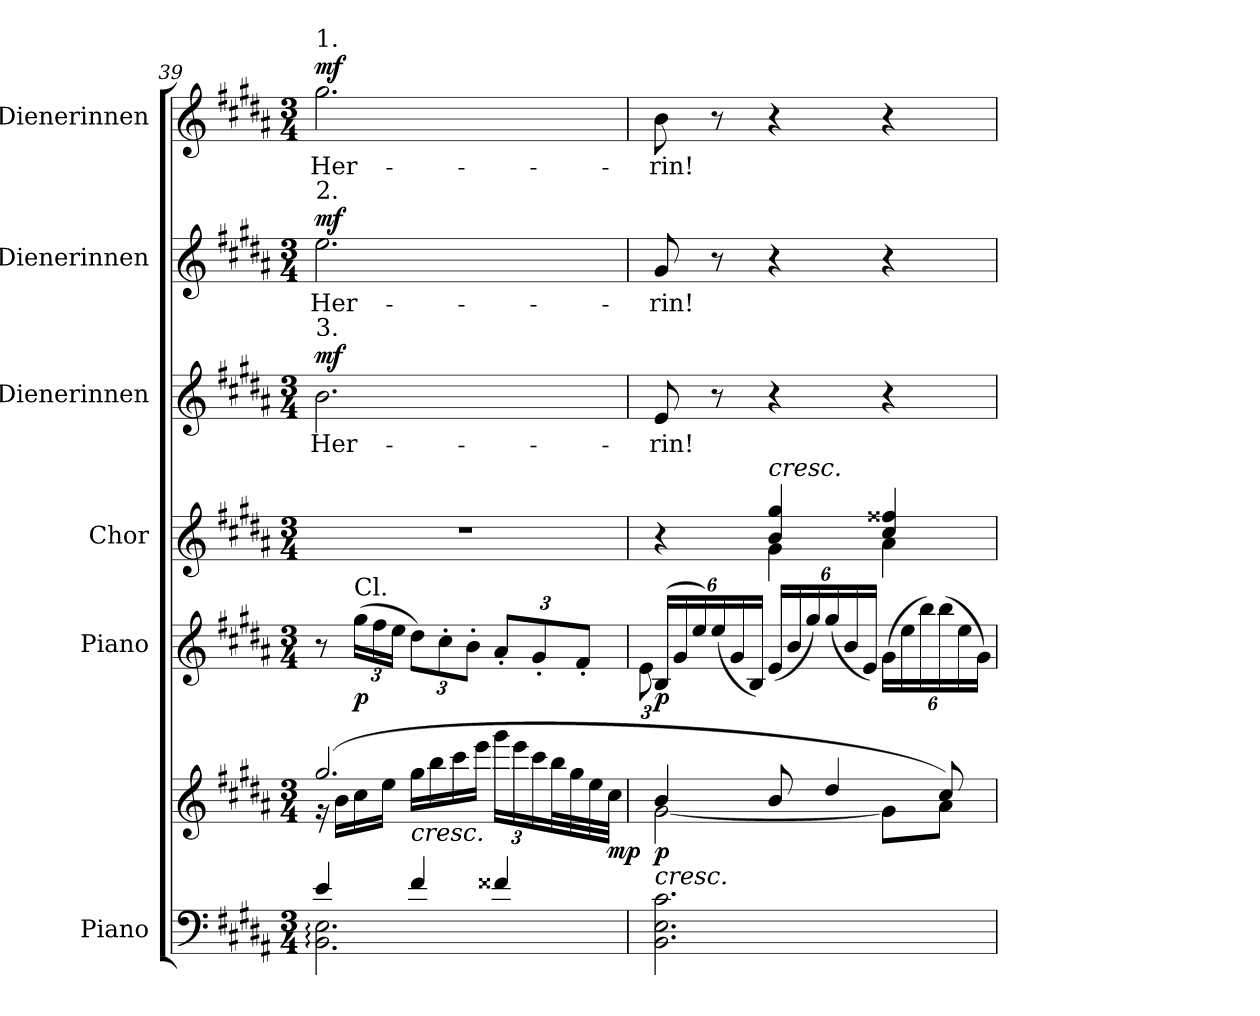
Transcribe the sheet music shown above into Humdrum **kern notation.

**kern	**kern	**dynam	**kern	**dynam	**kern	**kern	**text	**dynam	**kern	**text	**dynam	**kern	**text	**dynam
*part6	*part6	*part6	*part5	*part5	*part4	*part3	*part3	*part3	*part2	*part2	*part2	*part1	*part1	*part1
*staff7	*staff6	*staff6/7	*staff5	*staff5	*staff4	*staff3	*staff3	*staff3	*staff2	*staff2	*staff2	*staff1	*staff1	*staff1
*I"Piano	*	*	*I"Piano	*	*I"Chor	*I"Dienerinnen	*	*	*I"Dienerinnen	*	*	*I"Dienerinnen	*	*
*I'Pno.	*	*	*I'Pno.	*	*I'Chor.	*I'D.	*	*	*I'D.	*	*	*I'D.	*	*
!!LO:PB:g=z
*clefF4	*clefG2	*	*clefG2	*	*clefG2	*clefG2	*	*	*clefG2	*	*	*clefG2	*	*
*k[f#c#g#d#a#]	*k[f#c#g#d#a#]	*	*k[f#c#g#d#a#]	*	*k[f#c#g#d#a#]	*k[f#c#g#d#a#]	*	*	*k[f#c#g#d#a#]	*	*	*k[f#c#g#d#a#]	*	*
*M3/4	*M3/4	*	*M3/4	*	*M3/4	*M3/4	*	*	*M3/4	*	*	*M3/4	*	*
=39	=39	=39	=39	=39	=39	=39	=39	=39	=39	=39	=39	=39	=39	=39
*^	*^	*	*	*	*	*	*	*	*	*	*	*	*	*
!	!	!	!	!	!	!	!	!	!	!	!	!	!	!LO:TX:a:t=1.	!	!
!	!	!	!	!	!	!	!	!	!	!	!LO:TX:a:t=2.	!	!	!	!	!
!	!	!	!	!	!	!	!	!LO:TX:a:t=3.	!	!	!	!	!	!	!	!
!	!	!	!	!	!	!	!	!	!LO:LY:b	!LO:DY:a	!	!LO:LY:b	!LO:DY:a	!	!LO:LY:b	!LO:DY:a
4e/	2.BB\: 2.E\:	(>2.gg#/	16r	.	8r	.	2.r	2.b\	Her-	mf	2.ee\	Her-	mf	2.gg#\	Her-	mf
.	.	.	16b\LL	.	.	.	.	.	.	.	.	.	.	.	.	.
*	*	*	*	*	*Xbrackettup	*	*	*	*	*	*	*	*	*	*	*
!	!	!	!	!	!LO:TX:a:t=Cl.	!	!	!	!	!	!	!	!	!	!	!
!	!	!	!	!	!	!LO:DY:b	!	!	!	!	!	!	!	!	!	!
.	.	.	16cc#\	.	(>24gg#\LL	p	.	.	.	.	.	.	.	.	.	.
.	.	.	.	.	24ff#\	.	.	.	.	.	.	.	.	.	.	.
.	.	.	16ee\JJ	.	.	.	.	.	.	.	.	.	.	.	.	.
.	.	.	.	.	24ee\JJ	.	.	.	.	.	.	.	.	.	.	.
!	!	!	!LO:TX:b:i:t=cresc.	!	!	!	!	!	!	!	!	!	!	!	!	!
4f#/	.	.	16gg#\LL	.	12dd#\L)	.	.	.	.	.	.	.	.	.	.	.
.	.	.	16bb\	.	.	.	.	.	.	.	.	.	.	.	.	.
.	.	.	.	.	12cc#'\	.	.	.	.	.	.	.	.	.	.	.
.	.	.	16ccc#\	.	.	.	.	.	.	.	.	.	.	.	.	.
.	.	.	.	.	12b'\J	.	.	.	.	.	.	.	.	.	.	.
.	.	.	16eee\JJ	.	.	.	.	.	.	.	.	.	.	.	.	.
*	*	*	*Xbrackettup	*	*	*	*	*	*	*	*	*	*	*	*	*
4f##X/	.	.	24ggg#\LL	.	12a#'/L	.	.	.	.	.	.	.	.	.	.	.
.	.	.	24eee\	.	.	.	.	.	.	.	.	.	.	.	.	.
.	.	.	24ccc#\	.	12g#'/	.	.	.	.	.	.	.	.	.	.	.
.	.	.	32bb\L	.	.	.	.	.	.	.	.	.	.	.	.	.
.	.	.	32gg#\	.	.	.	.	.	.	.	.	.	.	.	.	.
.	.	.	.	.	12f#'/J	.	.	.	.	.	.	.	.	.	.	.
.	.	.	32ee\	.	.	.	.	.	.	.	.	.	.	.	.	.
!	!	!	!	!LO:DY:b	!	!	!	!	!	!	!	!	!	!	!	!
.	.	.	32cc#\JJJ	mp	.	.	.	.	.	.	.	.	.	.	.	.
*v	*v	*	*	*	*	*	*	*	*	*	*	*	*	*	*	*
=40	=40	=40	=40	=40	=40	=40	=40	=40	=40	=40	=40	=40	=40	=40	=40
*	*	*	*	*^	*	*^	*	*	*	*	*	*	*	*	*
!	!LO:TX:b:i:t=cresc.	!	!	!	!	!	!	!	!	!	!	!	!	!	!	!	!
!	!	!	!LO:DY:b	!	!	!LO:DY:b	!	!	!	!LO:LY:b	!	!	!LO:LY:b	!	!	!LO:LY:b	!
2.BB\ 2.E\ 2.c#\	4b/	[2g#\	p	(>24B/LL	12e\	p	4r	4ryy	8e/	-rin!	.	8g#/	-rin!	.	8b\	-rin!	.
.	.	.	.	24g#/	.	.	.	.	.	.	.	.	.	.	.	.	.
.	.	.	.	24ee/)	3%2ryy	.	.	.	.	.	.	.	.	.	.	.	.
.	.	.	.	(<24ee/	.	.	.	.	8r	.	.	8r	.	.	8r	.	.
.	.	.	.	24g#/	.	.	.	.	.	.	.	.	.	.	.	.	.
.	.	.	.	24B/JJ)	.	.	.	.	.	.	.	.	.	.	.	.	.
!	!	!	!	!	!	!	!LO:TX:a:i:t=cresc.	!	!	!	!	!	!	!	!	!	!
.	8b/	.	.	(<24e/LL	.	.	4b/ 4gg#/	4g#\	4r	.	.	4r	.	.	4r	.	.
.	.	.	.	24b/	.	.	.	.	.	.	.	.	.	.	.	.	.
.	.	.	.	24gg#/)	.	.	.	.	.	.	.	.	.	.	.	.	.
.	4dd#/	.	.	(<24gg#/	.	.	.	.	.	.	.	.	.	.	.	.	.
.	.	.	.	24b/	.	.	.	.	.	.	.	.	.	.	.	.	.
.	.	.	.	24e/JJ)	.	.	.	.	.	.	.	.	.	.	.	.	.
.	.	8g#\L]	.	(>24g#\LL	.	.	4cc#/ 4ff##X/	4a#\	4r	.	.	4r	.	.	4r	.	.
.	.	.	.	24ee\	.	.	.	.	.	.	.	.	.	.	.	.	.
.	.	.	.	24bb\)	.	.	.	.	.	.	.	.	.	.	.	.	.
.	8cc#/)	8a#\J	.	(>24bb\	.	.	.	.	.	.	.	.	.	.	.	.	.
.	.	.	.	24ee\	.	.	.	.	.	.	.	.	.	.	.	.	.
.	.	.	.	24g#\JJ)	.	.	.	.	.	.	.	.	.	.	.	.	.
*	*v	*v	*	*	*	*	*v	*v	*	*	*	*	*	*	*	*	*
*	*	*	*v	*v	*	*	*	*	*	*	*	*	*	*	*
=	=	=	=	=	=	=	=	=	=	=	=	=	=	=
*-	*-	*-	*-	*-	*-	*-	*-	*-	*-	*-	*-	*-	*-	*-
